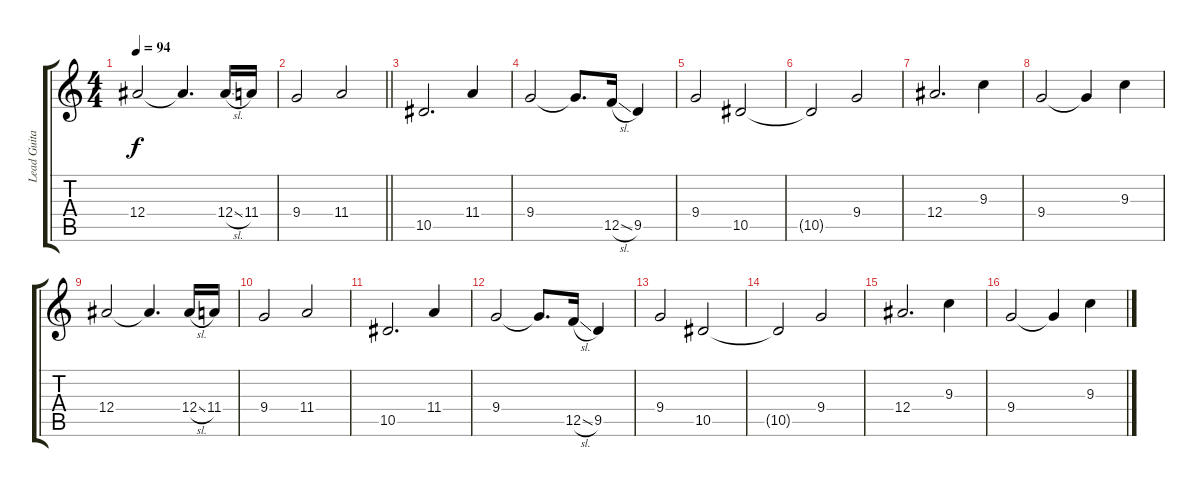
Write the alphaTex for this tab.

\track ("Lead Guitar 2" "Lead Guita") {instrument distortionguitar}
\staff {score tabs}
\tuning (C4 G3 Eb3 Bb2 F2 C2) {hide}
\ts (4 4)
\tempo 94
\clef g2
\ks c
12.4.2{dy f} 12.4{t}.4{d} 12.4{sl}.16 11.4.16 |
\barLineRight lightlight
9.4.2 11.4.2 |
10.5.2{d} 11.4.4 |
9.4.2 9.4{t}.8{d} 12.5{sl}.16 9.5.4 |
9.4.2 10.5.2 |
10.5{t}.2 9.4.2 |
12.4.2{d} 9.3.4 |
9.4.2 9.4{t}.4 9.3.4 |
12.4.2 12.4{t}.4{d} 12.4{sl}.16 11.4.16 |
9.4.2 11.4.2 |
10.5.2{d} 11.4.4 |
9.4.2 9.4{t}.8{d} 12.5{sl}.16 9.5.4 |
9.4.2 10.5.2 |
10.5{t}.2 9.4.2 |
12.4.2{d} 9.3.4 |
9.4.2 9.4{t}.4 9.3.4
